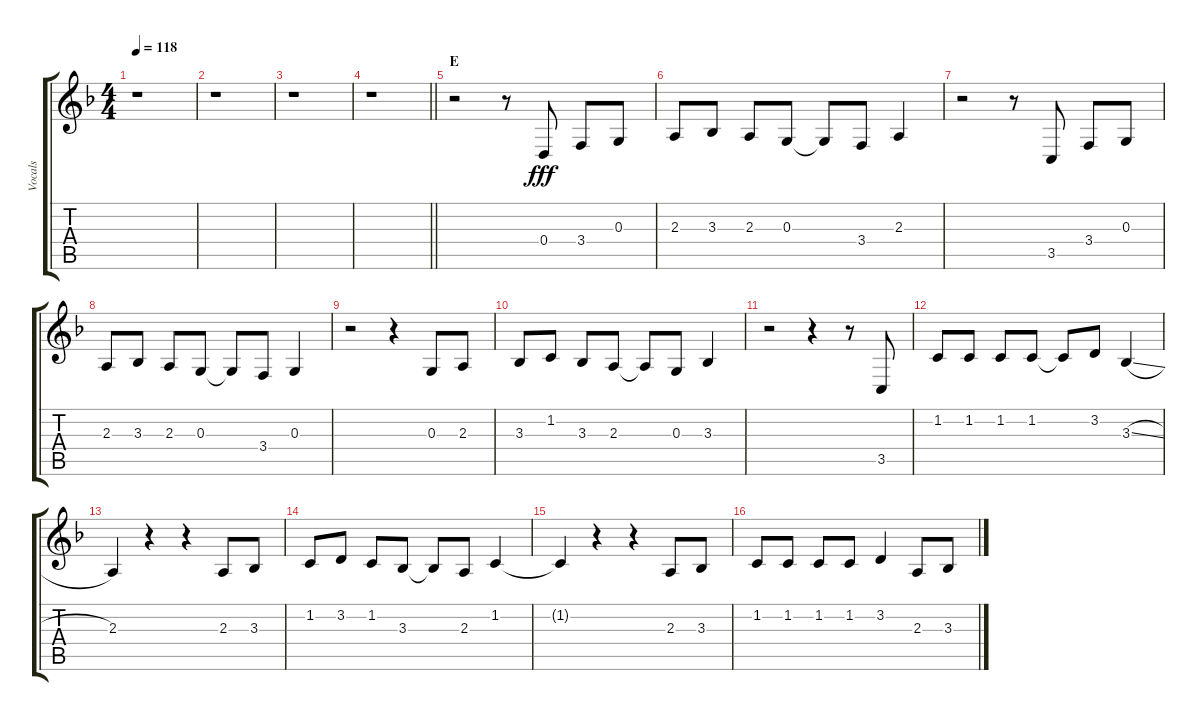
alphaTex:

\track ("Vocals" "Vocals") {instrument voiceoohs}
\staff {score tabs}
\tuning (E4 B3 G3 D3 A2 E2) {hide}
\ts (4 4)
\tempo 118
\clef g2
\ks f
r.1{dy fff} |
r.1 |
r.1 |
\barLineRight lightlight
r.1 |
\section ("" "E")
r.2 r.8 0.4.8 3.4.8 0.3.8 |
2.3.8 3.3.8 2.3.8 0.3.8 0.3{t}.8 3.4.8 2.3.4 |
r.2 r.8 3.5.8 3.4.8 0.3.8 |
2.3.8 3.3.8 2.3.8 0.3.8 0.3{t}.8 3.4.8 0.3.4 |
r.2 r.4 0.3.8 2.3.8 |
3.3.8 1.2.8 3.3.8 2.3.8 2.3{t}.8 0.3.8 3.3.4 |
r.2 r.4 r.8 3.5.8 |
1.2.8 1.2.8 1.2.8 1.2.8 1.2{t}.8 3.2.8 3.3{sl}.4 |
2.3.4 r.4 r.4 2.3.8 3.3.8 |
1.2.8 3.2.8 1.2.8 3.3.8 3.3{t}.8 2.3.8 1.2.4 |
1.2{t}.4 r.4 r.4 2.3.8 3.3.8 |
1.2.8 1.2.8 1.2.8 1.2.8 3.2.4 2.3.8 3.3.8
